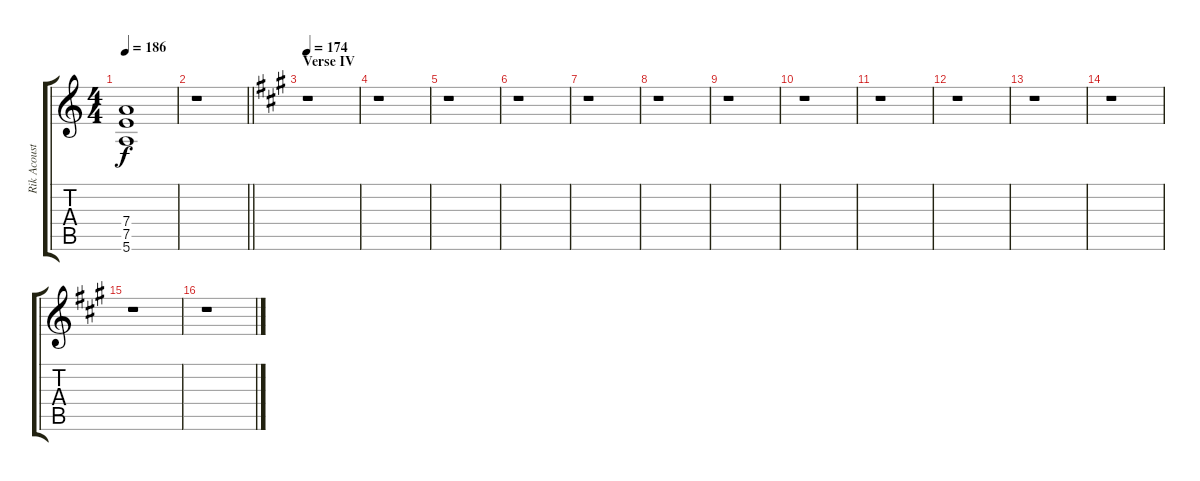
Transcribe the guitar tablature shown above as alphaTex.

\track ("Rik Acoustic (Rhythm)" "Rik Acoust") {instrument electricguitarclean}
\staff {score tabs}
\tuning (E4 B3 G3 D3 A2 E2) {hide}
\ts (4 4)
\tempo 186
\clef g2
\ks c
(7.4{t} 7.5{t} 5.6{t}).1{dy f} |
\barLineRight lightlight
r.1 |
\section ("" "Verse IV")
\tempo 174
\ks a
r.1 |
r.1 |
r.1 |
r.1 |
r.1 |
r.1 |
r.1 |
r.1 |
r.1 |
r.1 |
r.1 |
r.1 |
r.1 |
r.1
